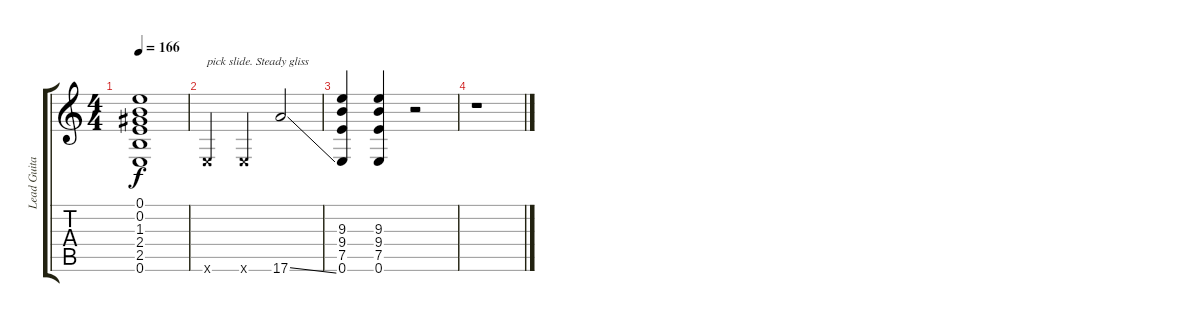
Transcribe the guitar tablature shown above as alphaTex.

\track ("Lead Guitar" "Lead Guita") {instrument distortionguitar}
\staff {score tabs}
\tuning (E4 B3 G3 D3 A2 E2) {hide}
\ts (4 4)
\tempo 166
\clef g2
\ks c
(0.1 0.2 1.3 2.4 2.5 0.6).1{dy f} |
0.6{x}.4{txt "pick slide. Steady gliss"} 0.6{x}.4 17.6{ss}.2 |
(9.3 9.4 7.5 0.6).4 (9.3 9.4 7.5 0.6).4 r.2 |
r.1
